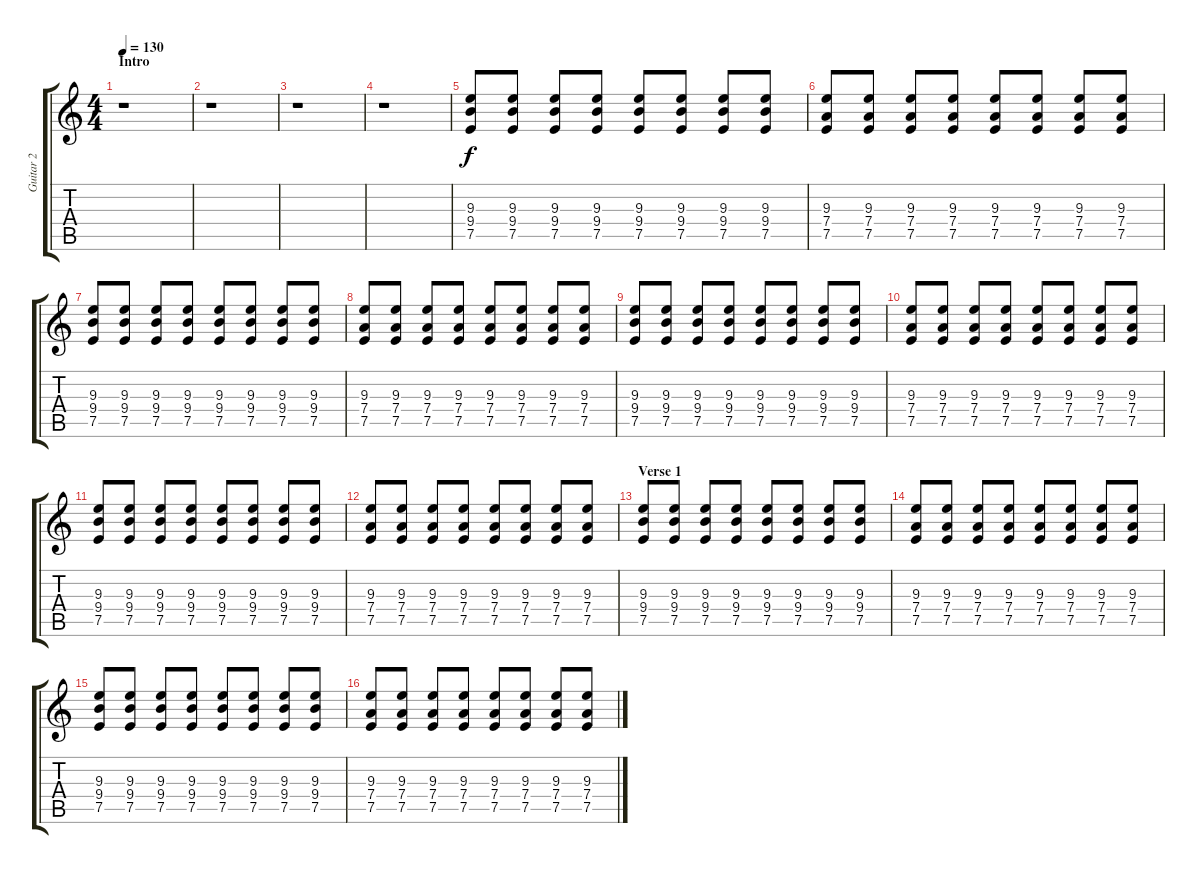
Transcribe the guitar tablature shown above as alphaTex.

\track ("Guitar 2" "Guitar 2") {instrument acousticguitarsteel}
\staff {score tabs}
\tuning (E4 B3 G3 D3 A2 E2) {hide}
\ts (4 4)
\section ("" "Intro")
\tempo 130
\clef g2
\ks c
r.1{dy f instrument acousticguitarsteel} |
r.1 |
r.1 |
r.1 |
(9.3 9.4 7.5).8 (9.3 9.4 7.5).8 (9.3 9.4 7.5).8 (9.3 9.4 7.5).8 (9.3 9.4 7.5).8 (9.3 9.4 7.5).8 (9.3 9.4 7.5).8 (9.3 9.4 7.5).8 |
(9.3 7.4 7.5).8 (9.3 7.4 7.5).8 (9.3 7.4 7.5).8 (9.3 7.4 7.5).8 (9.3 7.4 7.5).8 (9.3 7.4 7.5).8 (9.3 7.4 7.5).8 (9.3 7.4 7.5).8 |
(9.3 9.4 7.5).8 (9.3 9.4 7.5).8 (9.3 9.4 7.5).8 (9.3 9.4 7.5).8 (9.3 9.4 7.5).8 (9.3 9.4 7.5).8 (9.3 9.4 7.5).8 (9.3 9.4 7.5).8 |
(9.3 7.4 7.5).8 (9.3 7.4 7.5).8 (9.3 7.4 7.5).8 (9.3 7.4 7.5).8 (9.3 7.4 7.5).8 (9.3 7.4 7.5).8 (9.3 7.4 7.5).8 (9.3 7.4 7.5).8 |
(9.3 9.4 7.5).8 (9.3 9.4 7.5).8 (9.3 9.4 7.5).8 (9.3 9.4 7.5).8 (9.3 9.4 7.5).8 (9.3 9.4 7.5).8 (9.3 9.4 7.5).8 (9.3 9.4 7.5).8 |
(9.3 7.4 7.5).8 (9.3 7.4 7.5).8 (9.3 7.4 7.5).8 (9.3 7.4 7.5).8 (9.3 7.4 7.5).8 (9.3 7.4 7.5).8 (9.3 7.4 7.5).8 (9.3 7.4 7.5).8 |
(9.3 9.4 7.5).8 (9.3 9.4 7.5).8 (9.3 9.4 7.5).8 (9.3 9.4 7.5).8 (9.3 9.4 7.5).8 (9.3 9.4 7.5).8 (9.3 9.4 7.5).8 (9.3 9.4 7.5).8 |
(9.3 7.4 7.5).8 (9.3 7.4 7.5).8 (9.3 7.4 7.5).8 (9.3 7.4 7.5).8 (9.3 7.4 7.5).8 (9.3 7.4 7.5).8 (9.3 7.4 7.5).8 (9.3 7.4 7.5).8 |
\section ("" "Verse 1")
(9.3 9.4 7.5).8 (9.3 9.4 7.5).8 (9.3 9.4 7.5).8 (9.3 9.4 7.5).8 (9.3 9.4 7.5).8 (9.3 9.4 7.5).8 (9.3 9.4 7.5).8 (9.3 9.4 7.5).8 |
(9.3 7.4 7.5).8 (9.3 7.4 7.5).8 (9.3 7.4 7.5).8 (9.3 7.4 7.5).8 (9.3 7.4 7.5).8 (9.3 7.4 7.5).8 (9.3 7.4 7.5).8 (9.3 7.4 7.5).8 |
(9.3 9.4 7.5).8 (9.3 9.4 7.5).8 (9.3 9.4 7.5).8 (9.3 9.4 7.5).8 (9.3 9.4 7.5).8 (9.3 9.4 7.5).8 (9.3 9.4 7.5).8 (9.3 9.4 7.5).8 |
(9.3 7.4 7.5).8 (9.3 7.4 7.5).8 (9.3 7.4 7.5).8 (9.3 7.4 7.5).8 (9.3 7.4 7.5).8 (9.3 7.4 7.5).8 (9.3 7.4 7.5).8 (9.3 7.4 7.5).8
